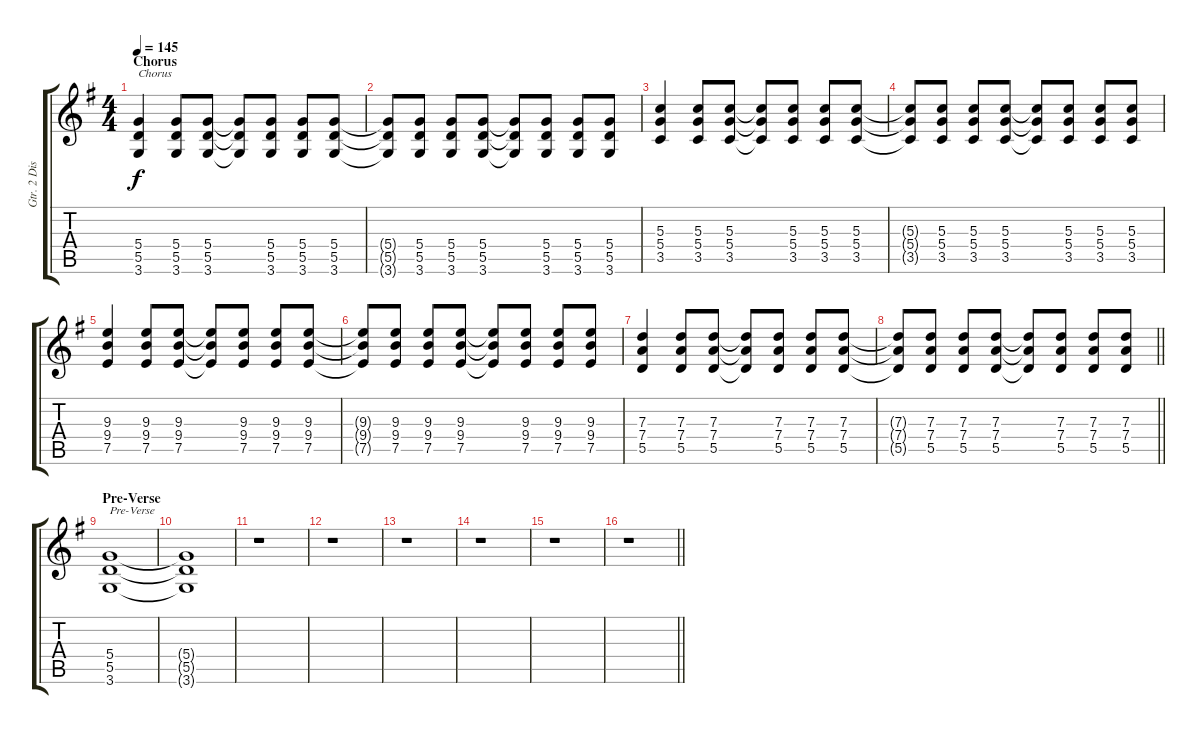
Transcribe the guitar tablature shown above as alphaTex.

\track ("Gtr. 2 Distortion" "Gtr. 2 Dis") {instrument distortionguitar}
\staff {score tabs}
\tuning (E4 B3 G3 D3 A2 E2) {hide}
\ts (4 4)
\section ("" "Chorus")
\tempo 145
\clef g2
\ks g
(5.4 5.5 3.6).4{txt "Chorus" dy f} (5.4 5.5 3.6).8 (5.4 5.5 3.6).8 (5.4{t} 5.5{t} 3.6{t}).8 (5.4 5.5 3.6).8 (5.4 5.5 3.6).8 (5.4 5.5 3.6).8 |
(5.4{t} 5.5{t} 3.6{t}).8 (5.4 5.5 3.6).8 (5.4 5.5 3.6).8 (5.4 5.5 3.6).8 (5.4{t} 5.5{t} 3.6{t}).8 (5.4 5.5 3.6).8 (5.4 5.5 3.6).8 (5.4 5.5 3.6).8 |
(5.3 5.4 3.5).4 (5.3 5.4 3.5).8 (5.3 5.4 3.5).8 (5.3{t} 5.4{t} 3.5{t}).8 (5.3 5.4 3.5).8 (5.3 5.4 3.5).8 (5.3 5.4 3.5).8 |
(5.3{t} 5.4{t} 3.5{t}).8 (5.3 5.4 3.5).8 (5.3 5.4 3.5).8 (5.3 5.4 3.5).8 (5.3{t} 5.4{t} 3.5{t}).8 (5.3 5.4 3.5).8 (5.3 5.4 3.5).8 (5.3 5.4 3.5).8 |
(9.3 9.4 7.5).4 (9.3 9.4 7.5).8 (9.3 9.4 7.5).8 (9.3{t} 9.4{t} 7.5{t}).8 (9.3 9.4 7.5).8 (9.3 9.4 7.5).8 (9.3 9.4 7.5).8 |
(9.3{t} 9.4{t} 7.5{t}).8 (9.3 9.4 7.5).8 (9.3 9.4 7.5).8 (9.3 9.4 7.5).8 (9.3{t} 9.4{t} 7.5{t}).8 (9.3 9.4 7.5).8 (9.3 9.4 7.5).8 (9.3 9.4 7.5).8 |
(7.3 7.4 5.5).4 (7.3 7.4 5.5).8 (7.3 7.4 5.5).8 (7.3{t} 7.4{t} 5.5{t}).8 (7.3 7.4 5.5).8 (7.3 7.4 5.5).8 (7.3 7.4 5.5).8 |
\barLineRight lightlight
(7.3{t} 7.4{t} 5.5{t}).8 (7.3 7.4 5.5).8 (7.3 7.4 5.5).8 (7.3 7.4 5.5).8 (7.3{t} 7.4{t} 5.5{t}).8 (7.3 7.4 5.5).8 (7.3 7.4 5.5).8 (7.3 7.4 5.5).8 |
\section ("" "Pre-Verse")
(5.4 5.5 3.6).1{txt "Pre-Verse"} |
(5.4{t} 5.5{t} 3.6{t}).1 |
r.1 |
r.1 |
r.1 |
r.1 |
r.1 |
\barLineRight lightlight
r.1
